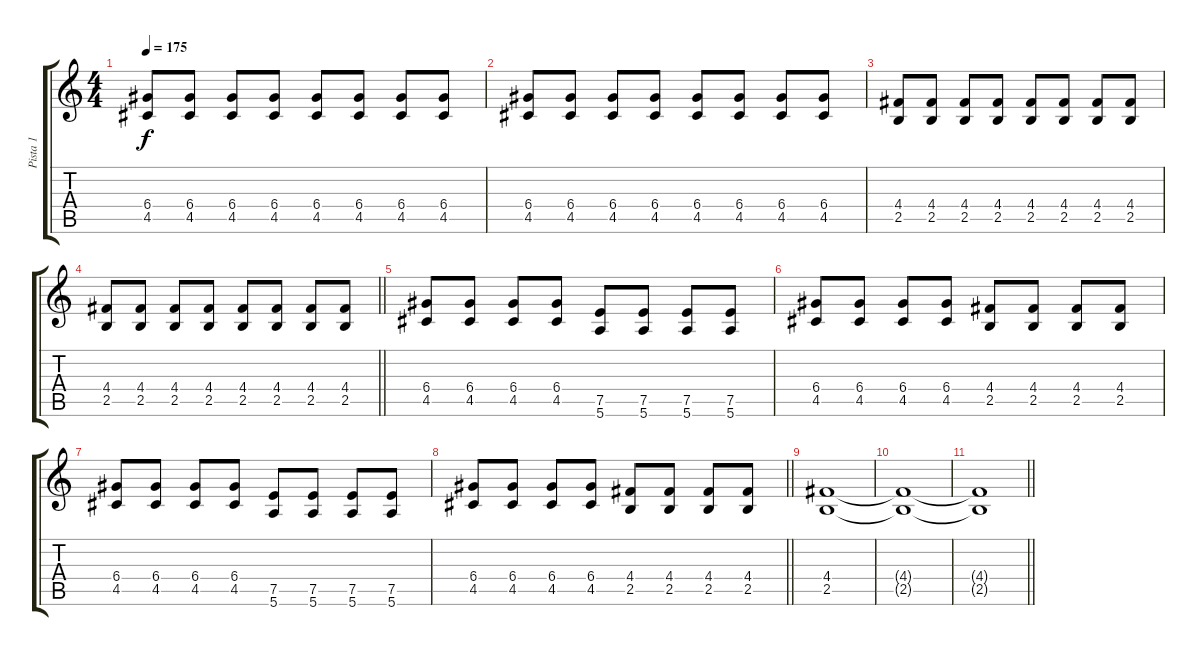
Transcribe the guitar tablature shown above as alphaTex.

\track ("Pista 1" "Pista 1") {instrument distortionguitar}
\staff {score tabs}
\tuning (E4 B3 G3 D3 A2 E2) {hide}
\ts (4 4)
\tempo 175
\clef g2
\ks c
(6.4 4.5).8{dy f} (6.4 4.5).8 (6.4 4.5).8 (6.4 4.5).8 (6.4 4.5).8 (6.4 4.5).8 (6.4 4.5).8 (6.4 4.5).8 |
(6.4 4.5).8 (6.4 4.5).8 (6.4 4.5).8 (6.4 4.5).8 (6.4 4.5).8 (6.4 4.5).8 (6.4 4.5).8 (6.4 4.5).8 |
(4.4 2.5).8 (4.4 2.5).8 (4.4 2.5).8 (4.4 2.5).8 (4.4 2.5).8 (4.4 2.5).8 (4.4 2.5).8 (4.4 2.5).8 |
\barLineRight lightlight
(4.4 2.5).8 (4.4 2.5).8 (4.4 2.5).8 (4.4 2.5).8 (4.4 2.5).8 (4.4 2.5).8 (4.4 2.5).8 (4.4 2.5).8 |
(6.4 4.5).8 (6.4 4.5).8 (6.4 4.5).8 (6.4 4.5).8 (7.5 5.6).8 (7.5 5.6).8 (7.5 5.6).8 (7.5 5.6).8 |
(6.4 4.5).8 (6.4 4.5).8 (6.4 4.5).8 (6.4 4.5).8 (4.4 2.5).8 (4.4 2.5).8 (4.4 2.5).8 (4.4 2.5).8 |
(6.4 4.5).8 (6.4 4.5).8 (6.4 4.5).8 (6.4 4.5).8 (7.5 5.6).8 (7.5 5.6).8 (7.5 5.6).8 (7.5 5.6).8 |
\barLineRight lightlight
(6.4 4.5).8 (6.4 4.5).8 (6.4 4.5).8 (6.4 4.5).8 (4.4 2.5).8 (4.4 2.5).8 (4.4 2.5).8 (4.4 2.5).8 |
(4.4 2.5).1 |
(4.4{t} 2.5{t}).1 |
\barLineRight lightlight
(4.4{t} 2.5{t}).1
